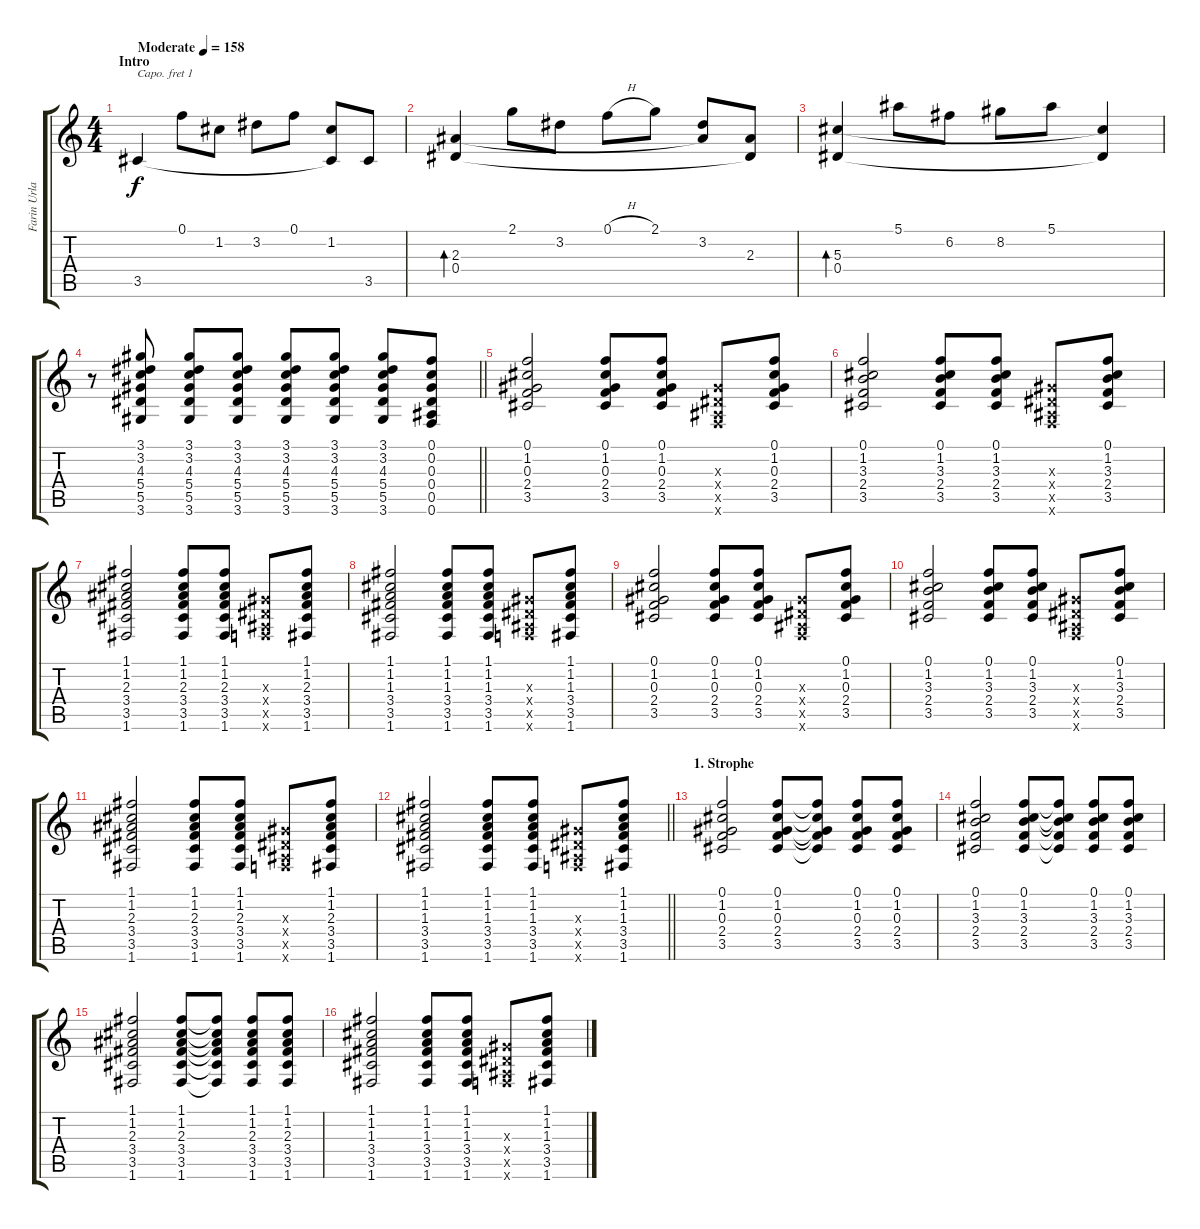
\track ("Farin Urlaub I" "Farin Urla") {instrument acousticguitarsteel}
\staff {score tabs}
\capo 1
\tuning (E4 B3 G3 D3 A2 E2) {hide}
\ts (4 4)
\section ("" "Intro")
\tempo (158 "Moderate")
\clef g2
\ks c
3.5.4{dy f instrument acousticguitarsteel} 0.1.8 1.2.8 3.2.8 0.1.8 (1.2 3.5{t}).8 3.5.8 |
(2.3 0.4).4{bd 240} 2.1.8 3.2.8 0.1{h}.8 2.1.8 (3.2 2.3{t}).8 (2.3 0.4{t}).8 |
(5.3 0.4).4{bd 240} 5.1.8 6.2.8 8.2.8 5.1.8 (5.3{t} 0.4{t}).4 |
\barLineRight lightlight
r.8 (3.1 3.2 4.3 5.4 5.5 3.6).8 (3.1 3.2 4.3 5.4 5.5 3.6).8 (3.1 3.2 4.3 5.4 5.5 3.6).8 (3.1 3.2 4.3 5.4 5.5 3.6).8 (3.1 3.2 4.3 5.4 5.5 3.6).8 (3.1 3.2 4.3 5.4 5.5 3.6).8 (0.1 0.2 0.3 0.4 0.5 0.6).8 |
(0.1 1.2 0.3 2.4 3.5).2 (0.1 1.2 0.3 2.4 3.5).8 (0.1 1.2 0.3 2.4 3.5).8 (0.3{x} 0.4{x} 0.5{x} 0.6{x}).8 (0.1 1.2 0.3 2.4 3.5).8 |
(0.1 1.2 3.3 2.4 3.5).2 (0.1 1.2 3.3 2.4 3.5).8 (0.1 1.2 3.3 2.4 3.5).8 (0.3{x} 0.4{x} 0.5{x} 0.6{x}).8 (0.1 1.2 3.3 2.4 3.5).8 |
(1.1 1.2 2.3 3.4 3.5 1.6).2 (1.1 1.2 2.3 3.4 3.5 1.6).8 (1.1 1.2 2.3 3.4 3.5 1.6).8 (0.3{x} 0.4{x} 0.5{x} 0.6{x}).8 (1.1 1.2 2.3 3.4 3.5 1.6).8 |
(1.1 1.2 1.3 3.4 3.5 1.6).2 (1.1 1.2 1.3 3.4 3.5 1.6).8 (1.1 1.2 1.3 3.4 3.5 1.6).8 (0.3{x} 0.4{x} 0.5{x} 0.6{x}).8 (1.1 1.2 1.3 3.4 3.5 1.6).8 |
(0.1 1.2 0.3 2.4 3.5).2 (0.1 1.2 0.3 2.4 3.5).8 (0.1 1.2 0.3 2.4 3.5).8 (0.3{x} 0.4{x} 0.5{x} 0.6{x}).8 (0.1 1.2 0.3 2.4 3.5).8 |
(0.1 1.2 3.3 2.4 3.5).2 (0.1 1.2 3.3 2.4 3.5).8 (0.1 1.2 3.3 2.4 3.5).8 (0.3{x} 0.4{x} 0.5{x} 0.6{x}).8 (0.1 1.2 3.3 2.4 3.5).8 |
(1.1 1.2 2.3 3.4 3.5 1.6).2 (1.1 1.2 2.3 3.4 3.5 1.6).8 (1.1 1.2 2.3 3.4 3.5 1.6).8 (0.3{x} 0.4{x} 0.5{x} 0.6{x}).8 (1.1 1.2 2.3 3.4 3.5 1.6).8 |
\barLineRight lightlight
(1.1 1.2 1.3 3.4 3.5 1.6).2 (1.1 1.2 1.3 3.4 3.5 1.6).8 (1.1 1.2 1.3 3.4 3.5 1.6).8 (0.3{x} 0.4{x} 0.5{x} 0.6{x}).8 (1.1 1.2 1.3 3.4 3.5 1.6).8 |
\section ("" "1. Strophe")
(0.1 1.2 0.3 2.4 3.5).2 (0.1 1.2 0.3 2.4 3.5).8 (0.1{t} 1.2{t} 0.3{t} 2.4{t} 3.5{t}).8 (0.1 1.2 0.3 2.4 3.5).8 (0.1 1.2 0.3 2.4 3.5).8 |
(0.1 1.2 3.3 2.4 3.5).2 (0.1 1.2 3.3 2.4 3.5).8 (0.1{t} 1.2{t} 3.3{t} 2.4{t} 3.5{t}).8 (0.1 1.2 3.3 2.4 3.5).8 (0.1 1.2 3.3 2.4 3.5).8 |
(1.1 1.2 2.3 3.4 3.5 1.6).2 (1.1 1.2 2.3 3.4 3.5 1.6).8 (1.1{t} 1.2{t} 2.3{t} 3.4{t} 3.5{t} 1.6{t}).8 (1.1 1.2 2.3 3.4 3.5 1.6).8 (1.1 1.2 2.3 3.4 3.5 1.6).8 |
(1.1 1.2 1.3 3.4 3.5 1.6).2 (1.1 1.2 1.3 3.4 3.5 1.6).8 (1.1 1.2 1.3 3.4 3.5 1.6).8 (0.3{x} 0.4{x} 0.5{x} 0.6{x}).8 (1.1 1.2 1.3 3.4 3.5 1.6).8
